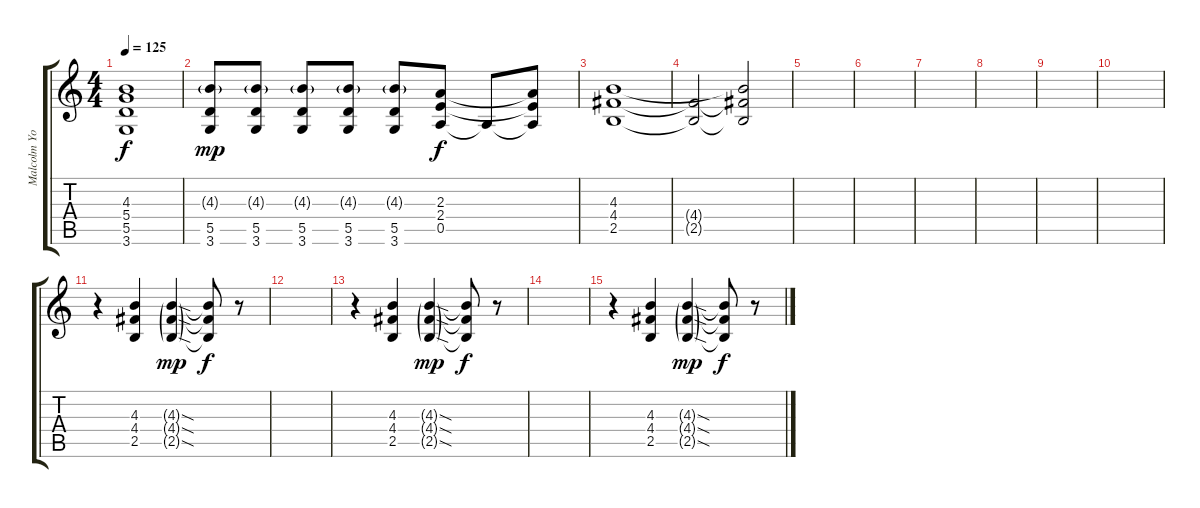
\track ("Malcolm Young" "Malcolm Yo") {instrument overdrivenguitar}
\staff {score tabs}
\tuning (E4 B3 G3 D3 A2 E2) {hide}
\ts (4 4)
\tempo 125
\clef g2
\ks c
(4.3 5.4 5.5 3.6).1{dy f} |
(4.3{g} 5.5 3.6).8{dy mp} (4.3{g} 5.5 3.6).8 (4.3{g} 5.5 3.6).8 (4.3{g} 5.5 3.6).8 (4.3{g} 5.5 3.6).8 (2.3 2.4 0.5).8{dy f} 0.5{t}.8 (2.3{t} 2.4{t} 0.5{t}).8 |
(4.3 4.4 2.5).1 |
(4.4{t} 2.5{t}).2 (4.3{t} 4.4{t} 2.5{t}).2 |
|
|
|
|
|
|
r.4 (4.3 4.4 2.5).4 (4.3{sod g} 4.4{sod g} 2.5{sod g}).4{dy mp} (4.3{t} 4.4{t} 2.5{t}).8{dy f} r.8 |
|
r.4 (4.3 4.4 2.5).4 (4.3{sod g} 4.4{sod g} 2.5{sod g}).4{dy mp} (4.3{t} 4.4{t} 2.5{t}).8{dy f} r.8 |
|
r.4 (4.3 4.4 2.5).4 (4.3{sod g} 4.4{sod g} 2.5{sod g}).4{dy mp} (4.3{t} 4.4{t} 2.5{t}).8{dy f} r.8
